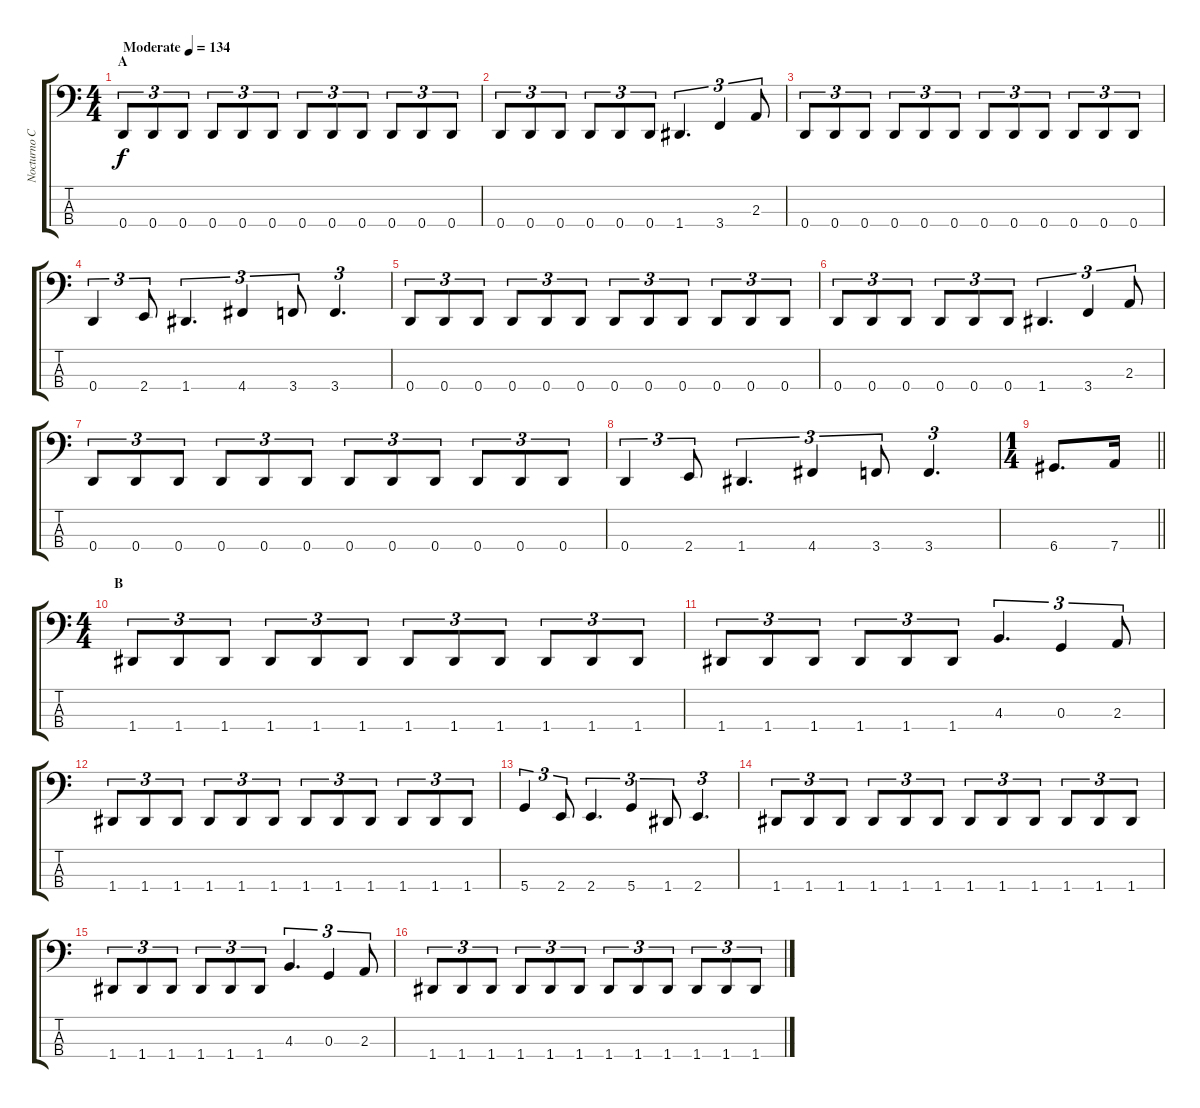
\track ("Nocturno Culto" "Nocturno C") {instrument fretlessbass}
\staff {score tabs}
\tuning (F2 C2 G1 D1) {hide}
\ts (4 4)
\section ("" "A")
\tempo (134 "Moderate")
\clef f4
\ks c
0.4.8{tu (3 2) dy f instrument fretlessbass} 0.4.8{tu (3 2)} 0.4.8{tu (3 2)} 0.4.8{tu (3 2)} 0.4.8{tu (3 2)} 0.4.8{tu (3 2)} 0.4.8{tu (3 2)} 0.4.8{tu (3 2)} 0.4.8{tu (3 2)} 0.4.8{tu (3 2)} 0.4.8{tu (3 2)} 0.4.8{tu (3 2)} |
0.4.8{tu (3 2)} 0.4.8{tu (3 2)} 0.4.8{tu (3 2)} 0.4.8{tu (3 2)} 0.4.8{tu (3 2)} 0.4.8{tu (3 2)} 1.4.4{d tu (3 2)} 3.4.4{tu (3 2)} 2.3.8{tu (3 2)} |
0.4.8{tu (3 2)} 0.4.8{tu (3 2)} 0.4.8{tu (3 2)} 0.4.8{tu (3 2)} 0.4.8{tu (3 2)} 0.4.8{tu (3 2)} 0.4.8{tu (3 2)} 0.4.8{tu (3 2)} 0.4.8{tu (3 2)} 0.4.8{tu (3 2)} 0.4.8{tu (3 2)} 0.4.8{tu (3 2)} |
0.4.4{tu (3 2)} 2.4.8{tu (3 2)} 1.4.4{d tu (3 2)} 4.4.4{tu (3 2)} 3.4.8{tu (3 2)} 3.4.4{d tu (3 2)} |
0.4.8{tu (3 2)} 0.4.8{tu (3 2)} 0.4.8{tu (3 2)} 0.4.8{tu (3 2)} 0.4.8{tu (3 2)} 0.4.8{tu (3 2)} 0.4.8{tu (3 2)} 0.4.8{tu (3 2)} 0.4.8{tu (3 2)} 0.4.8{tu (3 2)} 0.4.8{tu (3 2)} 0.4.8{tu (3 2)} |
0.4.8{tu (3 2)} 0.4.8{tu (3 2)} 0.4.8{tu (3 2)} 0.4.8{tu (3 2)} 0.4.8{tu (3 2)} 0.4.8{tu (3 2)} 1.4.4{d tu (3 2)} 3.4.4{tu (3 2)} 2.3.8{tu (3 2)} |
0.4.8{tu (3 2)} 0.4.8{tu (3 2)} 0.4.8{tu (3 2)} 0.4.8{tu (3 2)} 0.4.8{tu (3 2)} 0.4.8{tu (3 2)} 0.4.8{tu (3 2)} 0.4.8{tu (3 2)} 0.4.8{tu (3 2)} 0.4.8{tu (3 2)} 0.4.8{tu (3 2)} 0.4.8{tu (3 2)} |
0.4.4{tu (3 2)} 2.4.8{tu (3 2)} 1.4.4{d tu (3 2)} 4.4.4{tu (3 2)} 3.4.8{tu (3 2)} 3.4.4{d tu (3 2)} |
\ts (1 4)
\barLineRight lightlight
6.4.8{d} 7.4.16 |
\ts (4 4)
\section ("" "B")
1.4.8{tu (3 2)} 1.4.8{tu (3 2)} 1.4.8{tu (3 2)} 1.4.8{tu (3 2)} 1.4.8{tu (3 2)} 1.4.8{tu (3 2)} 1.4.8{tu (3 2)} 1.4.8{tu (3 2)} 1.4.8{tu (3 2)} 1.4.8{tu (3 2)} 1.4.8{tu (3 2)} 1.4.8{tu (3 2)} |
1.4.8{tu (3 2)} 1.4.8{tu (3 2)} 1.4.8{tu (3 2)} 1.4.8{tu (3 2)} 1.4.8{tu (3 2)} 1.4.8{tu (3 2)} 4.3.4{d tu (3 2)} 0.3.4{tu (3 2)} 2.3.8{tu (3 2)} |
1.4.8{tu (3 2)} 1.4.8{tu (3 2)} 1.4.8{tu (3 2)} 1.4.8{tu (3 2)} 1.4.8{tu (3 2)} 1.4.8{tu (3 2)} 1.4.8{tu (3 2)} 1.4.8{tu (3 2)} 1.4.8{tu (3 2)} 1.4.8{tu (3 2)} 1.4.8{tu (3 2)} 1.4.8{tu (3 2)} |
5.4.4{tu (3 2)} 2.4.8{tu (3 2)} 2.4.4{d tu (3 2)} 5.4.4{tu (3 2)} 1.4.8{tu (3 2)} 2.4.4{d tu (3 2)} |
1.4.8{tu (3 2)} 1.4.8{tu (3 2)} 1.4.8{tu (3 2)} 1.4.8{tu (3 2)} 1.4.8{tu (3 2)} 1.4.8{tu (3 2)} 1.4.8{tu (3 2)} 1.4.8{tu (3 2)} 1.4.8{tu (3 2)} 1.4.8{tu (3 2)} 1.4.8{tu (3 2)} 1.4.8{tu (3 2)} |
1.4.8{tu (3 2)} 1.4.8{tu (3 2)} 1.4.8{tu (3 2)} 1.4.8{tu (3 2)} 1.4.8{tu (3 2)} 1.4.8{tu (3 2)} 4.3.4{d tu (3 2)} 0.3.4{tu (3 2)} 2.3.8{tu (3 2)} |
1.4.8{tu (3 2)} 1.4.8{tu (3 2)} 1.4.8{tu (3 2)} 1.4.8{tu (3 2)} 1.4.8{tu (3 2)} 1.4.8{tu (3 2)} 1.4.8{tu (3 2)} 1.4.8{tu (3 2)} 1.4.8{tu (3 2)} 1.4.8{tu (3 2)} 1.4.8{tu (3 2)} 1.4.8{tu (3 2)}
